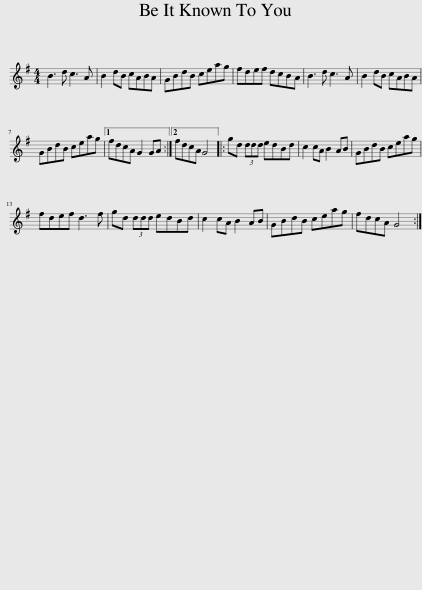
X:1
L:1/8
M:4/4
I:linebreak $
K:G
V:1 treble
V:1
 B3 d c3 A | B2 dB cABA | GBdB ceag | fdef dcBA | B3 d c3 A | %5
 B2 dB cABA |$ GBdB ceag |1 fdcA G2 GA :|2 fdcA G4 |: gd (3ddd edBd | %10
 c2 cA B2 AB | GBdB ceag |$ fdef d3 f | gd (3ddd edBd | c2 cA B2 AB | %15
 GBdB ceag | fdcA G4 :| %17
